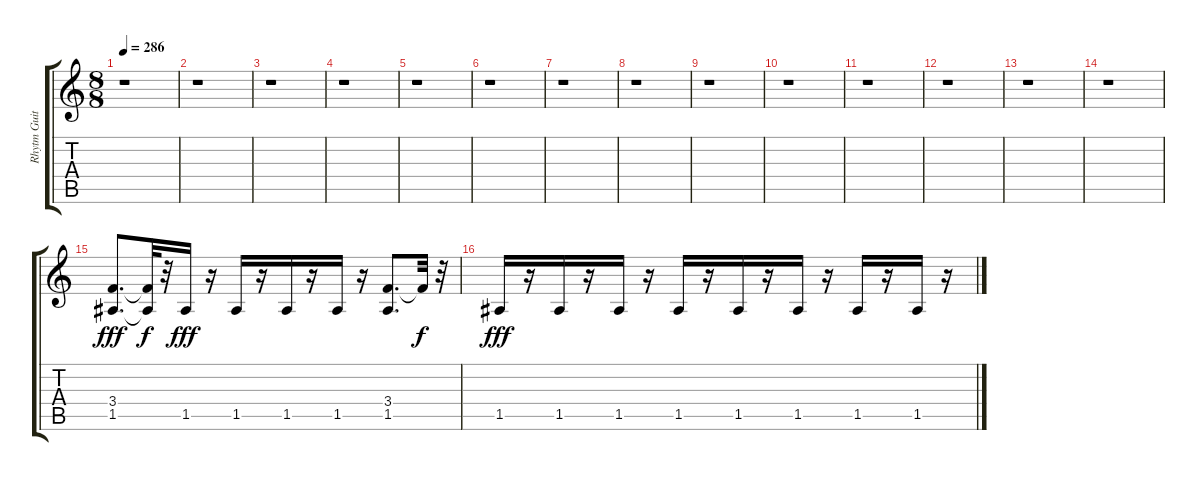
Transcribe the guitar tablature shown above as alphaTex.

\track ("Rhytm Guitar" "Rhytm Guit") {instrument distortionguitar}
\staff {score tabs}
\tuning (E4 B3 G3 D3 A2 E2) {hide}
\ts (8 8)
\tempo 286
\clef g2
\ks c
r.1{dy f} |
r.1 |
r.1 |
r.1 |
r.1 |
r.1 |
r.1 |
r.1 |
r.1 |
r.1 |
r.1 |
r.1 |
r.1 |
r.1 |
(3.4 1.5).8{d dy fff} (3.4{t} 1.5{t}).32{dy f} r.32 1.5.16{dy fff} r.16 1.5.16 r.16 1.5.16 r.16 1.5.16 r.16 (3.4 1.5).8{d} 3.4{t}.32{dy f} r.32 |
1.5.16{dy fff} r.16 1.5.16 r.16 1.5.16 r.16 1.5.16 r.16 1.5.16 r.16 1.5.16 r.16 1.5.16 r.16 1.5.16 r.16
